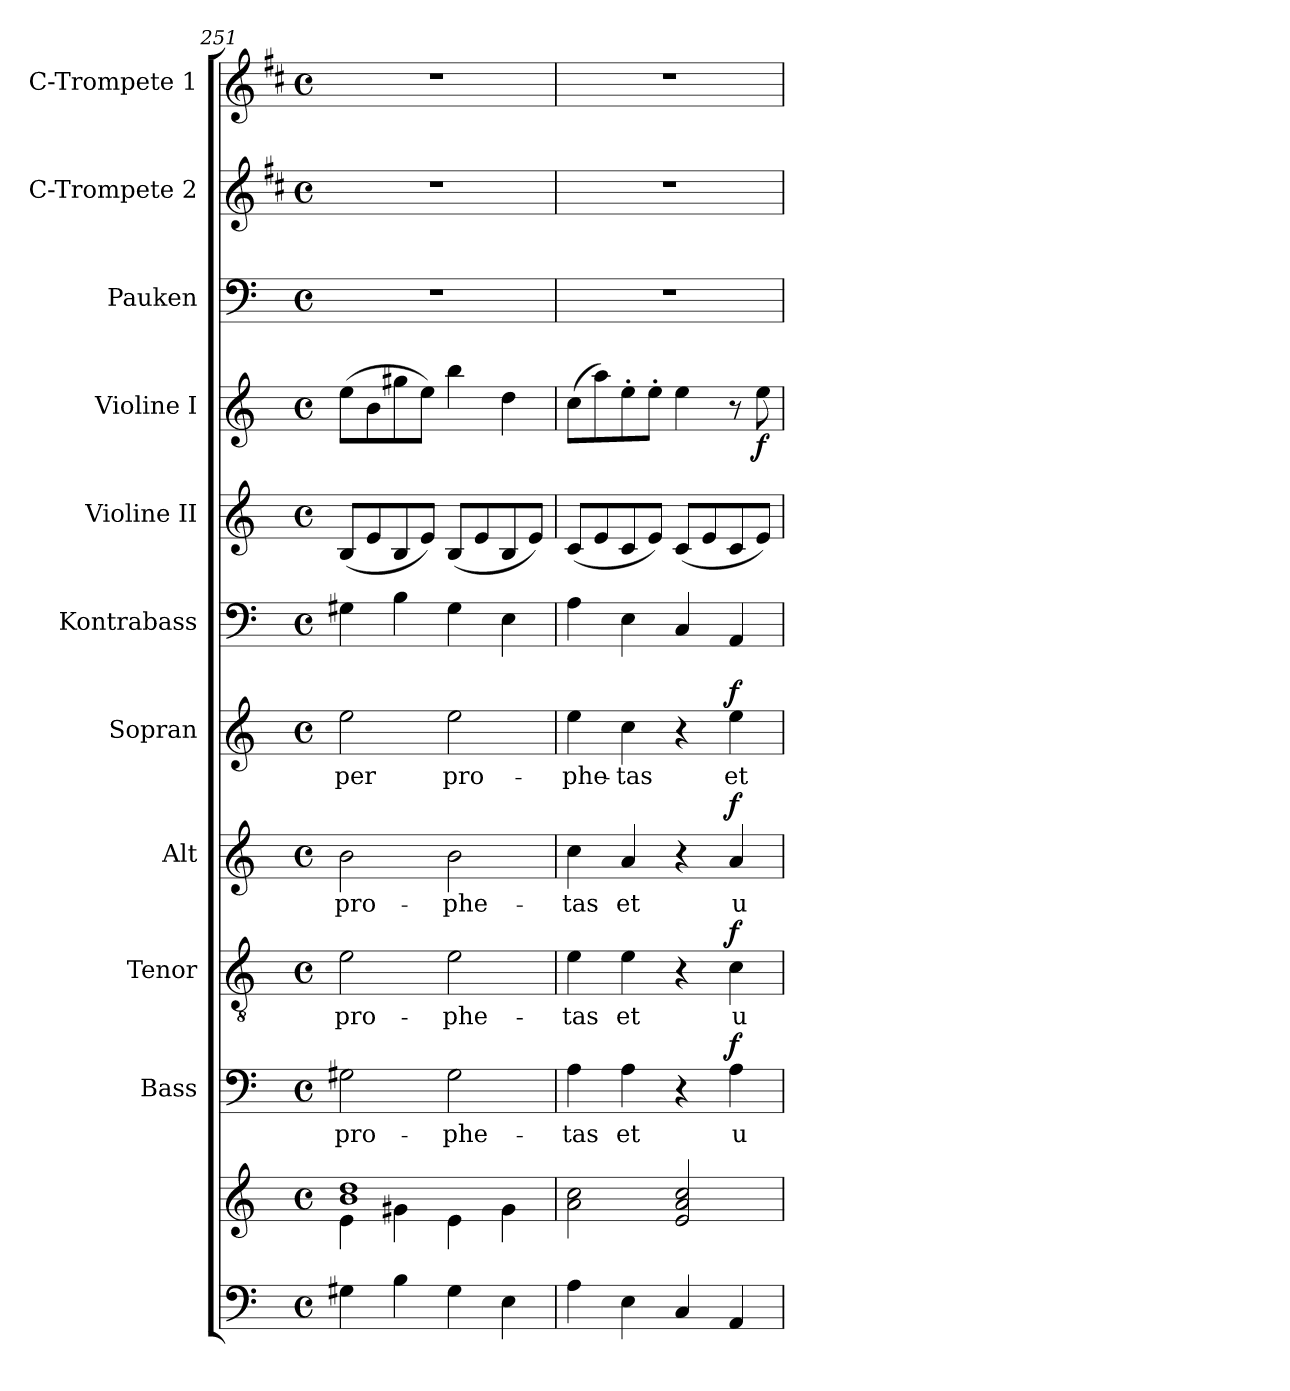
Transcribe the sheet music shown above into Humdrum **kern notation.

**kern	**kern	**kern	**text	**dynam	**kern	**text	**dynam	**kern	**text	**dynam	**kern	**text	**dynam	**kern	**kern	**kern	**dynam	**kern	**kern	**kern
*part11	*part11	*part10	*part10	*part10	*part9	*part9	*part9	*part8	*part8	*part8	*part7	*part7	*part7	*part6	*part5	*part4	*part4	*part3	*part2	*part1
*staff12	*staff11	*staff10	*staff10	*staff10	*staff9	*staff9	*staff9	*staff8	*staff8	*staff8	*staff7	*staff7	*staff7	*staff6	*staff5	*staff4	*staff4	*staff3	*staff2	*staff1
*	*	*I"Bass	*	*	*I"Tenor	*	*	*I"Alt	*	*	*I"Sopran	*	*	*I"Kontrabass	*I"Violine II	*I"Violine I	*	*I"Pauken	*I"C-Trompete 2	*I"C-Trompete 1
*	*	*I'B.	*	*	*I'T.	*	*	*I'A.	*	*	*I'S.	*	*	*I'Kb.	*I'Vl. II	*I'Vl. I	*	*I'Pk.	*I'C Trp. 2	*I'C Trp. 1
!!LO:PB:g=z
*clefF4	*clefG2	*clefF4	*	*	*clefGv2	*	*	*clefG2	*	*	*clefG2	*	*	*clefF4	*clefG2	*clefG2	*	*clefF4	*clefG2	*clefG2
*	*	*	*	*	*	*	*	*	*	*	*	*	*	*ITrd7c12	*	*	*	*	*ITrd1c2	*ITrd1c2
*k[]	*k[]	*k[]	*	*	*k[]	*	*	*k[]	*	*	*k[]	*	*	*k[]	*k[]	*k[]	*	*k[]	*k[]	*k[]
*C:	*C:	*C:	*	*	*C:	*	*	*C:	*	*	*C:	*	*	*C:	*C:	*C:	*	*C:	*C:	*C:
*M4/4	*M4/4	*M4/4	*	*	*M4/4	*	*	*M4/4	*	*	*M4/4	*	*	*M4/4	*M4/4	*M4/4	*	*M4/4	*M4/4	*M4/4
*met(c)	*met(c)	*met(c)	*	*	*met(c)	*	*	*met(c)	*	*	*met(c)	*	*	*met(c)	*met(c)	*met(c)	*	*met(c)	*met(c)	*met(c)
=251	=251	=251	=251	=251	=251	=251	=251	=251	=251	=251	=251	=251	=251	=251	=251	=251	=251	=251	=251	=251
*	*^	*	*	*	*	*	*	*	*	*	*	*	*	*	*	*	*	*	*	*
!	!	!	!	!LO:LY:b	!	!	!LO:LY:b	!	!	!LO:LY:b	!	!	!LO:LY:b	!	!	!	!	!	!	!	!
4G#X\	1b 1dd	4e\	2G#X\	pro-	.	2e\	pro-	.	2b\	pro-	.	2ee\	per	.	4GG#X\	(<8B/L	(>8ee\L	.	1r	1r	1r
.	.	.	.	.	.	.	.	.	.	.	.	.	.	.	.	8e/	8b\	.	.	.	.
4B\	.	4g#X\	.	.	.	.	.	.	.	.	.	.	.	.	4BB\	8B/	8gg#X\	.	.	.	.
.	.	.	.	.	.	.	.	.	.	.	.	.	.	.	.	8e/J)	8ee\J)	.	.	.	.
!	!	!	!	!LO:LY:b	!	!	!LO:LY:b	!	!	!LO:LY:b	!	!	!LO:LY:b	!	!	!	!	!	!	!	!
4G#\	.	4e\	2G#\	-phe-	.	2e\	-phe-	.	2b\	-phe-	.	2ee\	pro-	.	4GG#\	(<8B/L	4bb\	.	.	.	.
.	.	.	.	.	.	.	.	.	.	.	.	.	.	.	.	8e/	.	.	.	.	.
4E\	.	4g#\	.	.	.	.	.	.	.	.	.	.	.	.	4EE\	8B/	4dd\	.	.	.	.
.	.	.	.	.	.	.	.	.	.	.	.	.	.	.	.	8e/J)	.	.	.	.	.
*	*v	*v	*	*	*	*	*	*	*	*	*	*	*	*	*	*	*	*	*	*	*
=252	=252	=252	=252	=252	=252	=252	=252	=252	=252	=252	=252	=252	=252	=252	=252	=252	=252	=252	=252	=252
!	!	!	!LO:LY:b	!	!	!LO:LY:b	!	!	!LO:LY:b	!	!	!LO:LY:b	!	!	!	!	!	!	!	!
4A\	2a\ 2cc\	4A\	-tas	.	4e\	-tas	.	4cc\	-tas	.	4ee\	-phe-	.	4AA\	(<8c/L	(>8cc\L	.	1r	1r	1r
.	.	.	.	.	.	.	.	.	.	.	.	.	.	.	8e/	8aa\)	.	.	.	.
!	!	!	!LO:LY:b	!	!	!LO:LY:b	!	!	!LO:LY:b	!	!	!LO:LY:b	!	!	!	!	!	!	!	!
4E\	.	4A\	et	.	4e\	et	.	4a/	et	.	4cc\	-tas	.	4EE\	8c/	8ee'>\	.	.	.	.
.	.	.	.	.	.	.	.	.	.	.	.	.	.	.	8e/J)	8ee'>\J	.	.	.	.
4C/	2e/ 2a/ 2cc/	4r	.	.	4r	.	.	4r	.	.	4r	.	.	4CC/	(<8c/L	4ee\	.	.	.	.
.	.	.	.	.	.	.	.	.	.	.	.	.	.	.	8e/	.	.	.	.	.
!	!	!	!LO:LY:b	!LO:DY:a	!	!LO:LY:b	!LO:DY:a	!	!LO:LY:b	!LO:DY:a	!	!LO:LY:b	!LO:DY:a	!	!	!	!	!	!	!
4AA/	.	4A\	u-	f	4c\	u-	f	4a/	u-	f	4ee\	et	f	4AAA/	8c/	8r	.	.	.	.
!	!	!	!	!	!	!	!	!	!	!	!	!	!	!	!	!	!LO:DY:b	!	!	!
.	.	.	.	.	.	.	.	.	.	.	.	.	.	.	8e/J)	8ee\	f	.	.	.
=	=	=	=	=	=	=	=	=	=	=	=	=	=	=	=	=	=	=	=	=
*-	*-	*-	*-	*-	*-	*-	*-	*-	*-	*-	*-	*-	*-	*-	*-	*-	*-	*-	*-	*-
